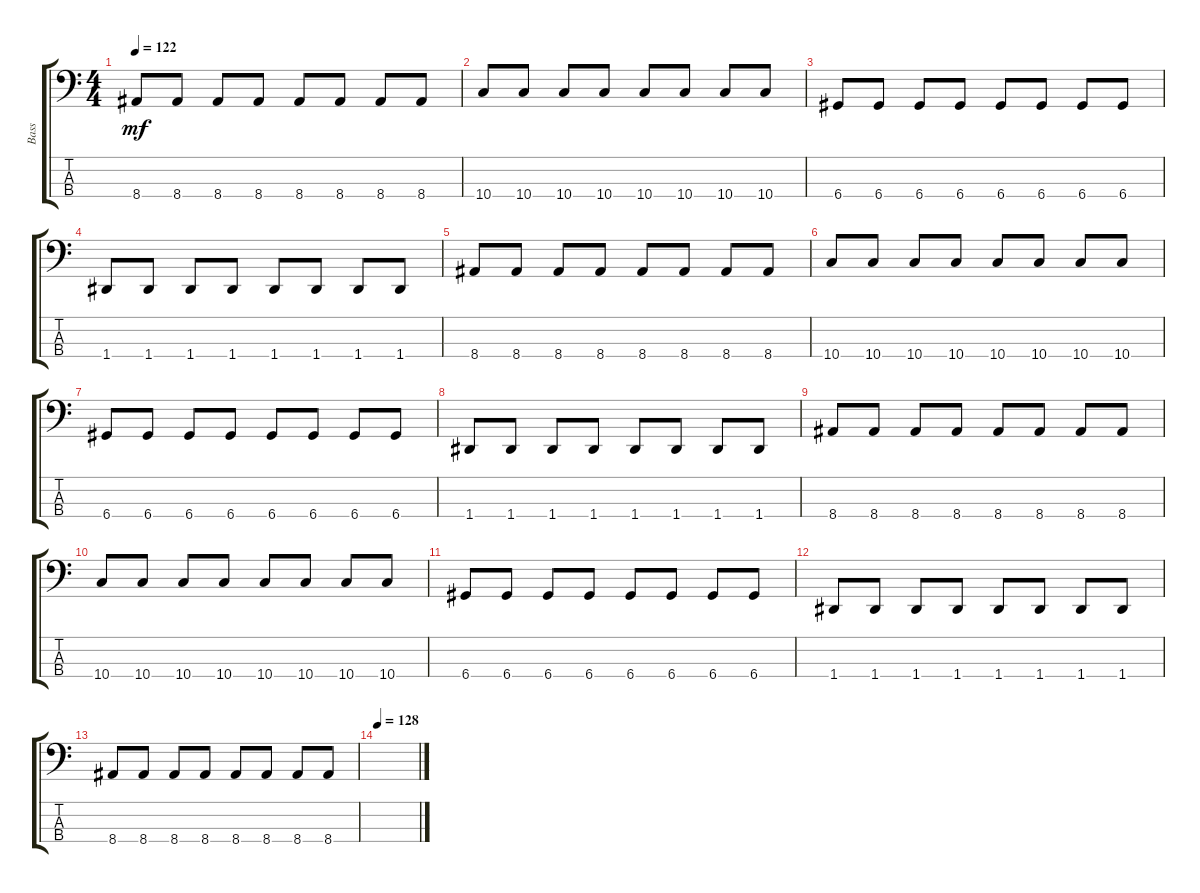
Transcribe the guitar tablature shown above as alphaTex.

\track ("Bass" "Bass") {instrument electricbasspick}
\staff {score tabs}
\tuning (G2 D2 A1 D1) {hide}
\ts (4 4)
\tempo 122
\clef f4
\ks c
8.4.8{dy mf} 8.4.8 8.4.8 8.4.8 8.4.8 8.4.8 8.4.8 8.4.8 |
10.4.8 10.4.8 10.4.8 10.4.8 10.4.8 10.4.8 10.4.8 10.4.8 |
6.4.8 6.4.8 6.4.8 6.4.8 6.4.8 6.4.8 6.4.8 6.4.8 |
1.4.8 1.4.8 1.4.8 1.4.8 1.4.8 1.4.8 1.4.8 1.4.8 |
8.4.8 8.4.8 8.4.8 8.4.8 8.4.8 8.4.8 8.4.8 8.4.8 |
10.4.8 10.4.8 10.4.8 10.4.8 10.4.8 10.4.8 10.4.8 10.4.8 |
6.4.8 6.4.8 6.4.8 6.4.8 6.4.8 6.4.8 6.4.8 6.4.8 |
1.4.8 1.4.8 1.4.8 1.4.8 1.4.8 1.4.8 1.4.8 1.4.8 |
8.4.8 8.4.8 8.4.8 8.4.8 8.4.8 8.4.8 8.4.8 8.4.8 |
10.4.8 10.4.8 10.4.8 10.4.8 10.4.8 10.4.8 10.4.8 10.4.8 |
6.4.8 6.4.8 6.4.8 6.4.8 6.4.8 6.4.8 6.4.8 6.4.8 |
1.4.8 1.4.8 1.4.8 1.4.8 1.4.8 1.4.8 1.4.8 1.4.8 |
8.4.8 8.4.8 8.4.8 8.4.8 8.4.8 8.4.8 8.4.8 8.4.8 |
\tempo 128
